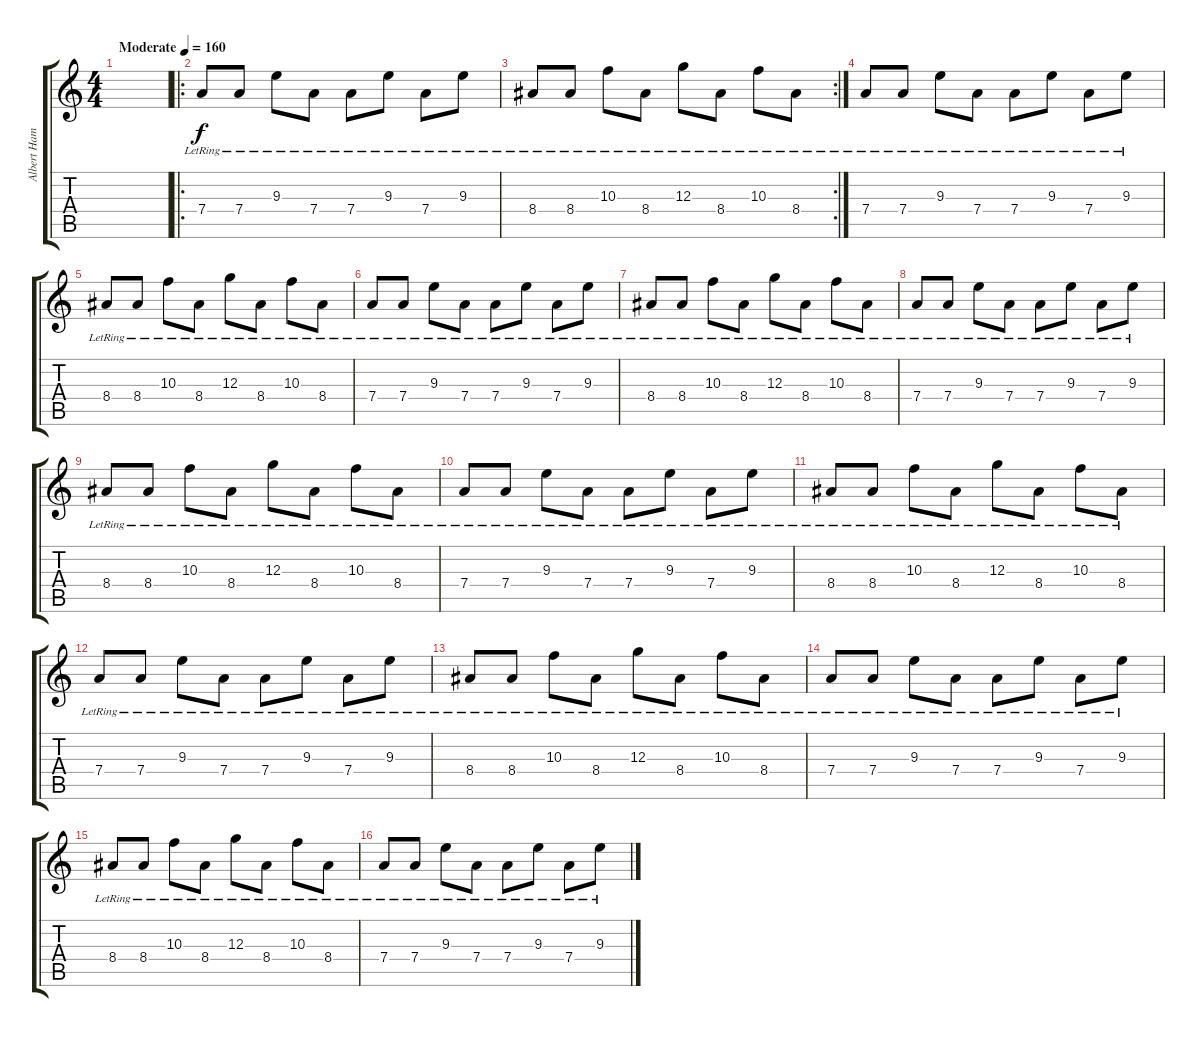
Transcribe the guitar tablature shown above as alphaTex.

\track ("Albert Hammond Jr." "Albert Ham") {instrument distortionguitar}
\staff {score tabs}
\tuning (E4 B3 G3 D3 A2 E2) {hide}
\ts (4 4)
\tempo (160 "Moderate")
\clef g2
\ks c
|
\ro
7.4{lr}.8 7.4{lr}.8 9.3{lr}.8 7.4{lr}.8 7.4{lr}.8 9.3{lr}.8 7.4{lr}.8 9.3{lr}.8 |
\rc 2
8.4{lr}.8 8.4{lr}.8 10.3{lr}.8 8.4{lr}.8 12.3{lr}.8 8.4{lr}.8 10.3{lr}.8 8.4{lr}.8 |
7.4{lr}.8 7.4{lr}.8 9.3{lr}.8 7.4{lr}.8 7.4{lr}.8 9.3{lr}.8 7.4{lr}.8 9.3{lr}.8 |
8.4{lr}.8 8.4{lr}.8 10.3{lr}.8 8.4{lr}.8 12.3{lr}.8 8.4{lr}.8 10.3{lr}.8 8.4{lr}.8 |
7.4{lr}.8 7.4{lr}.8 9.3{lr}.8 7.4{lr}.8 7.4{lr}.8 9.3{lr}.8 7.4{lr}.8 9.3{lr}.8 |
8.4{lr}.8 8.4{lr}.8 10.3{lr}.8 8.4{lr}.8 12.3{lr}.8 8.4{lr}.8 10.3{lr}.8 8.4{lr}.8 |
7.4{lr}.8 7.4{lr}.8 9.3{lr}.8 7.4{lr}.8 7.4{lr}.8 9.3{lr}.8 7.4{lr}.8 9.3{lr}.8 |
8.4{lr}.8 8.4{lr}.8 10.3{lr}.8 8.4{lr}.8 12.3{lr}.8 8.4{lr}.8 10.3{lr}.8 8.4{lr}.8 |
7.4{lr}.8 7.4{lr}.8 9.3{lr}.8 7.4{lr}.8 7.4{lr}.8 9.3{lr}.8 7.4{lr}.8 9.3{lr}.8 |
8.4{lr}.8 8.4{lr}.8 10.3{lr}.8 8.4{lr}.8 12.3{lr}.8 8.4{lr}.8 10.3{lr}.8 8.4{lr}.8 |
7.4{lr}.8 7.4{lr}.8 9.3{lr}.8 7.4{lr}.8 7.4{lr}.8 9.3{lr}.8 7.4{lr}.8 9.3{lr}.8 |
8.4{lr}.8 8.4{lr}.8 10.3{lr}.8 8.4{lr}.8 12.3{lr}.8 8.4{lr}.8 10.3{lr}.8 8.4{lr}.8 |
7.4{lr}.8 7.4{lr}.8 9.3{lr}.8 7.4{lr}.8 7.4{lr}.8 9.3{lr}.8 7.4{lr}.8 9.3{lr}.8 |
8.4{lr}.8 8.4{lr}.8 10.3{lr}.8 8.4{lr}.8 12.3{lr}.8 8.4{lr}.8 10.3{lr}.8 8.4{lr}.8 |
7.4{lr}.8 7.4{lr}.8 9.3{lr}.8 7.4{lr}.8 7.4{lr}.8 9.3{lr}.8 7.4{lr}.8 9.3{lr}.8
